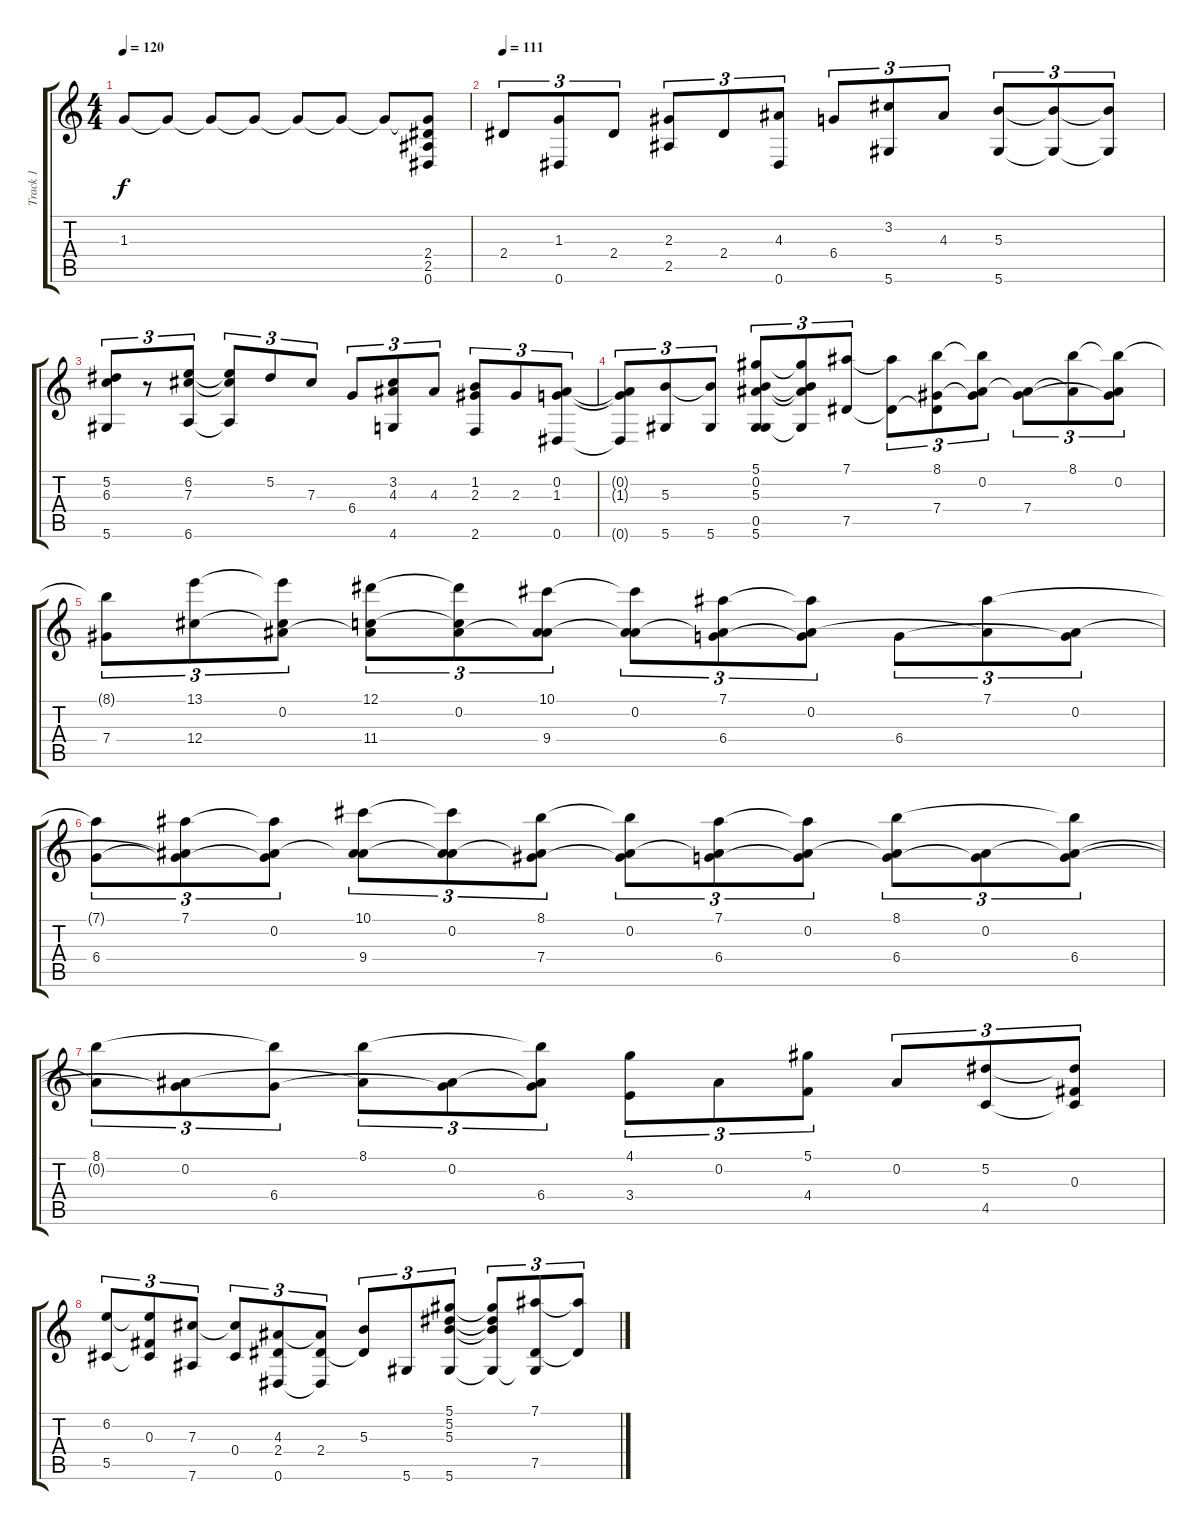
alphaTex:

\track ("Track 1" "Track 1") {solo instrument acousticguitarnylon}
\staff {score tabs}
\tuning (Eb4 Bb3 Gb3 Db3 Ab2 Eb2) {hide}
\ts (4 4)
\tempo 120
\clef g2
\ks c
1.3{t}.8{dy f} 1.3{t}.8 1.3{t}.8 1.3{t}.8 1.3{t}.8 1.3{t}.8 1.3{t}.8 (1.3{t} 2.4{t} 2.5{t} 0.6{t}).8 |
\tempo 111
2.4.8{tu (3 2)} (1.3 0.6).8{tu (3 2)} 2.4.8{tu (3 2)} (2.3 2.5).8{tu (3 2)} 2.4.8{tu (3 2)} (4.3 0.6).8{tu (3 2)} 6.4.8{tu (3 2)} (3.2 5.6).8{tu (3 2)} 4.3.8{tu (3 2)} (5.3 5.6).8{tu (3 2)} (5.3{t} 5.6{t}).8{tu (3 2)} (5.3{t} 5.6{t}).8{tu (3 2)} |
(5.2 6.3 5.6).8{tu (3 2)} r.8{tu (3 2)} (6.2 7.3 6.6).8{tu (3 2)} (6.2{t} 7.3{t} 6.6{t}).8{tu (3 2)} 5.2.8{tu (3 2)} 7.3.8{tu (3 2)} 6.4.8{tu (3 2)} (3.2 4.3 4.6).8{tu (3 2)} 4.3.8{tu (3 2)} (1.2 2.3 2.6).8{tu (3 2)} 2.3.8{tu (3 2)} (0.2 1.3 0.6).8{tu (3 2)} |
(0.2{t} 1.3{t} 0.6{t}).8{tu (3 2)} (5.3 5.6).8{tu (3 2)} (5.3{t} 5.6).8{tu (3 2)} (5.1 0.2 5.3 0.5 5.6).8{tu (3 2)} (5.1{t} 0.2{t} 5.3{t} 5.6{t}).8{tu (3 2)} (7.1 7.5).8{tu (3 2)} (7.1{t} 7.5{t}).8{tu (3 2)} (8.1 7.4 7.5{t}).8{tu (3 2)} (8.1{t} 0.2 7.4{t}).8{tu (3 2)} (0.2{t} 7.4).8{tu (3 2)} (8.1 0.2{t}).8{tu (3 2)} (8.1{t} 0.2 7.4{t}).8{tu (3 2)} |
(8.1{t} 7.4).8{tu (3 2)} (13.1 12.4).8{tu (3 2)} (13.1{t} 0.2 12.4{t}).8{tu (3 2)} (12.1 0.2{t} 11.4).8{tu (3 2)} (12.1{t} 0.2 11.4{t}).8{tu (3 2)} (10.1 0.2{t} 9.4).8{tu (3 2)} (10.1{t} 0.2 9.4{t}).8{tu (3 2)} (7.1 0.2{t} 6.4).8{tu (3 2)} (7.1{t} 0.2 6.4{t}).8{tu (3 2)} 6.4.8{tu (3 2)} (7.1 0.2{t}).8{tu (3 2)} (0.2 6.4{t}).8{tu (3 2)} |
(7.1{t} 6.4).8{tu (3 2)} (7.1 0.2{t} 6.4{t}).8{tu (3 2)} (7.1{t} 0.2 6.4{t}).8{tu (3 2)} (10.1 0.2{t} 9.4).8{tu (3 2)} (10.1{t} 0.2 9.4{t}).8{tu (3 2)} (8.1 0.2{t} 7.4).8{tu (3 2)} (8.1{t} 0.2 7.4{t}).8{tu (3 2)} (7.1 0.2{t} 6.4).8{tu (3 2)} (7.1{t} 0.2 6.4{t}).8{tu (3 2)} (8.1 0.2{t} 6.4).8{tu (3 2)} (0.2 6.4{t}).8{tu (3 2)} (8.1{t} 0.2{t} 6.4).8{tu (3 2)} |
(8.1 0.2{t}).8{tu (3 2)} (0.2 6.4{t}).8{tu (3 2)} (8.1{t} 6.4).8{tu (3 2)} (8.1 0.2{t}).8{tu (3 2)} (0.2 6.4{t}).8{tu (3 2)} (8.1{t} 0.2{t} 6.4).8{tu (3 2)} (4.1 3.4).8{tu (3 2)} 0.2.8{tu (3 2)} (5.1 4.4).8{tu (3 2)} 0.2.8{tu (3 2)} (5.2 4.5).8{tu (3 2)} (5.2{t} 0.3 4.5{t}).8{tu (3 2)} |
(6.2 5.5).8{tu (3 2)} (6.2{t} 0.3 5.5{t}).8{tu (3 2)} (7.3 7.6).8{tu (3 2)} (7.3{t} 0.4).8{tu (3 2)} (4.3 2.4 0.6).8{tu (3 2)} (4.3{t} 2.4 0.6{t}).8{tu (3 2)} (5.3 2.4{t}).8{tu (3 2)} 5.6.8{tu (3 2)} (5.1 5.2 5.3 5.6).8{tu (3 2)} (5.1{t} 5.2{t} 5.3{t} 5.6{t}).8{tu (3 2)} (7.1 7.5 5.6{t}).8{tu (3 2)} (7.1{t} 7.5{t}).8{tu (3 2)}
